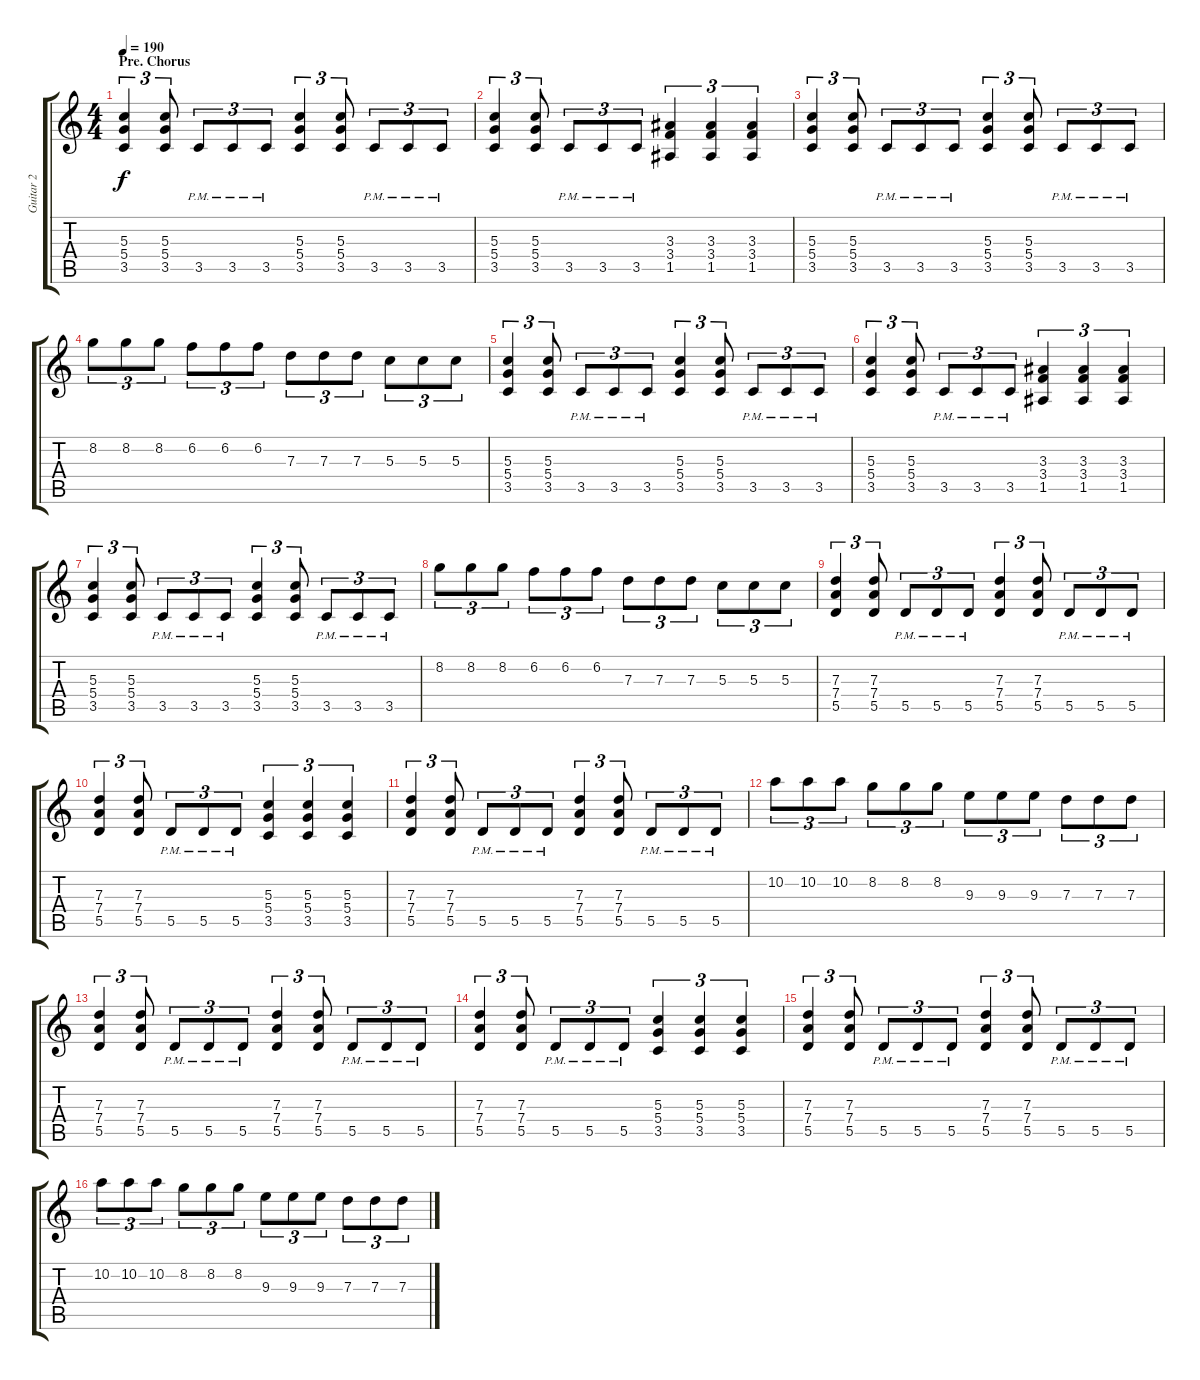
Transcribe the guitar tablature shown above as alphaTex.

\track ("Guitar 2" "Guitar 2") {instrument overdrivenguitar}
\staff {score tabs}
\tuning (E4 B3 G3 D3 A2 E2) {hide}
\ts (4 4)
\section ("" "Pre. Chorus")
\tempo 190
\clef g2
\ks c
(5.3 5.4 3.5).4{tu (3 2) dy f} (5.3 5.4 3.5).8{tu (3 2)} 3.5{pm}.8{tu (3 2)} 3.5{pm}.8{tu (3 2)} 3.5{pm}.8{tu (3 2)} (5.3 5.4 3.5).4{tu (3 2)} (5.3 5.4 3.5).8{tu (3 2)} 3.5{pm}.8{tu (3 2)} 3.5{pm}.8{tu (3 2)} 3.5{pm}.8{tu (3 2)} |
(5.3 5.4 3.5).4{tu (3 2)} (5.3 5.4 3.5).8{tu (3 2)} 3.5{pm}.8{tu (3 2)} 3.5{pm}.8{tu (3 2)} 3.5{pm}.8{tu (3 2)} (3.3 3.4 1.5).4{tu (3 2)} (3.3 3.4 1.5).4{tu (3 2)} (3.3 3.4 1.5).4{tu (3 2)} |
(5.3 5.4 3.5).4{tu (3 2)} (5.3 5.4 3.5).8{tu (3 2)} 3.5{pm}.8{tu (3 2)} 3.5{pm}.8{tu (3 2)} 3.5{pm}.8{tu (3 2)} (5.3 5.4 3.5).4{tu (3 2)} (5.3 5.4 3.5).8{tu (3 2)} 3.5{pm}.8{tu (3 2)} 3.5{pm}.8{tu (3 2)} 3.5{pm}.8{tu (3 2)} |
8.2.8{tu (3 2)} 8.2.8{tu (3 2)} 8.2.8{tu (3 2)} 6.2.8{tu (3 2)} 6.2.8{tu (3 2)} 6.2.8{tu (3 2)} 7.3.8{tu (3 2)} 7.3.8{tu (3 2)} 7.3.8{tu (3 2)} 5.3.8{tu (3 2)} 5.3.8{tu (3 2)} 5.3.8{tu (3 2)} |
(5.3 5.4 3.5).4{tu (3 2)} (5.3 5.4 3.5).8{tu (3 2)} 3.5{pm}.8{tu (3 2)} 3.5{pm}.8{tu (3 2)} 3.5{pm}.8{tu (3 2)} (5.3 5.4 3.5).4{tu (3 2)} (5.3 5.4 3.5).8{tu (3 2)} 3.5{pm}.8{tu (3 2)} 3.5{pm}.8{tu (3 2)} 3.5{pm}.8{tu (3 2)} |
(5.3 5.4 3.5).4{tu (3 2)} (5.3 5.4 3.5).8{tu (3 2)} 3.5{pm}.8{tu (3 2)} 3.5{pm}.8{tu (3 2)} 3.5{pm}.8{tu (3 2)} (3.3 3.4 1.5).4{tu (3 2)} (3.3 3.4 1.5).4{tu (3 2)} (3.3 3.4 1.5).4{tu (3 2)} |
(5.3 5.4 3.5).4{tu (3 2)} (5.3 5.4 3.5).8{tu (3 2)} 3.5{pm}.8{tu (3 2)} 3.5{pm}.8{tu (3 2)} 3.5{pm}.8{tu (3 2)} (5.3 5.4 3.5).4{tu (3 2)} (5.3 5.4 3.5).8{tu (3 2)} 3.5{pm}.8{tu (3 2)} 3.5{pm}.8{tu (3 2)} 3.5{pm}.8{tu (3 2)} |
8.2.8{tu (3 2)} 8.2.8{tu (3 2)} 8.2.8{tu (3 2)} 6.2.8{tu (3 2)} 6.2.8{tu (3 2)} 6.2.8{tu (3 2)} 7.3.8{tu (3 2)} 7.3.8{tu (3 2)} 7.3.8{tu (3 2)} 5.3.8{tu (3 2)} 5.3.8{tu (3 2)} 5.3.8{tu (3 2)} |
(7.3 7.4 5.5).4{tu (3 2)} (7.3 7.4 5.5).8{tu (3 2)} 5.5{pm}.8{tu (3 2)} 5.5{pm}.8{tu (3 2)} 5.5{pm}.8{tu (3 2)} (7.3 7.4 5.5).4{tu (3 2)} (7.3 7.4 5.5).8{tu (3 2)} 5.5{pm}.8{tu (3 2)} 5.5{pm}.8{tu (3 2)} 5.5{pm}.8{tu (3 2)} |
(7.3 7.4 5.5).4{tu (3 2)} (7.3 7.4 5.5).8{tu (3 2)} 5.5{pm}.8{tu (3 2)} 5.5{pm}.8{tu (3 2)} 5.5{pm}.8{tu (3 2)} (5.3 5.4 3.5).4{tu (3 2)} (5.3 5.4 3.5).4{tu (3 2)} (5.3 5.4 3.5).4{tu (3 2)} |
(7.3 7.4 5.5).4{tu (3 2)} (7.3 7.4 5.5).8{tu (3 2)} 5.5{pm}.8{tu (3 2)} 5.5{pm}.8{tu (3 2)} 5.5{pm}.8{tu (3 2)} (7.3 7.4 5.5).4{tu (3 2)} (7.3 7.4 5.5).8{tu (3 2)} 5.5{pm}.8{tu (3 2)} 5.5{pm}.8{tu (3 2)} 5.5{pm}.8{tu (3 2)} |
10.2.8{tu (3 2)} 10.2.8{tu (3 2)} 10.2.8{tu (3 2)} 8.2.8{tu (3 2)} 8.2.8{tu (3 2)} 8.2.8{tu (3 2)} 9.3.8{tu (3 2)} 9.3.8{tu (3 2)} 9.3.8{tu (3 2)} 7.3.8{tu (3 2)} 7.3.8{tu (3 2)} 7.3.8{tu (3 2)} |
(7.3 7.4 5.5).4{tu (3 2)} (7.3 7.4 5.5).8{tu (3 2)} 5.5{pm}.8{tu (3 2)} 5.5{pm}.8{tu (3 2)} 5.5{pm}.8{tu (3 2)} (7.3 7.4 5.5).4{tu (3 2)} (7.3 7.4 5.5).8{tu (3 2)} 5.5{pm}.8{tu (3 2)} 5.5{pm}.8{tu (3 2)} 5.5{pm}.8{tu (3 2)} |
(7.3 7.4 5.5).4{tu (3 2)} (7.3 7.4 5.5).8{tu (3 2)} 5.5{pm}.8{tu (3 2)} 5.5{pm}.8{tu (3 2)} 5.5{pm}.8{tu (3 2)} (5.3 5.4 3.5).4{tu (3 2)} (5.3 5.4 3.5).4{tu (3 2)} (5.3 5.4 3.5).4{tu (3 2)} |
(7.3 7.4 5.5).4{tu (3 2)} (7.3 7.4 5.5).8{tu (3 2)} 5.5{pm}.8{tu (3 2)} 5.5{pm}.8{tu (3 2)} 5.5{pm}.8{tu (3 2)} (7.3 7.4 5.5).4{tu (3 2)} (7.3 7.4 5.5).8{tu (3 2)} 5.5{pm}.8{tu (3 2)} 5.5{pm}.8{tu (3 2)} 5.5{pm}.8{tu (3 2)} |
10.2.8{tu (3 2)} 10.2.8{tu (3 2)} 10.2.8{tu (3 2)} 8.2.8{tu (3 2)} 8.2.8{tu (3 2)} 8.2.8{tu (3 2)} 9.3.8{tu (3 2)} 9.3.8{tu (3 2)} 9.3.8{tu (3 2)} 7.3.8{tu (3 2)} 7.3.8{tu (3 2)} 7.3.8{tu (3 2)}
